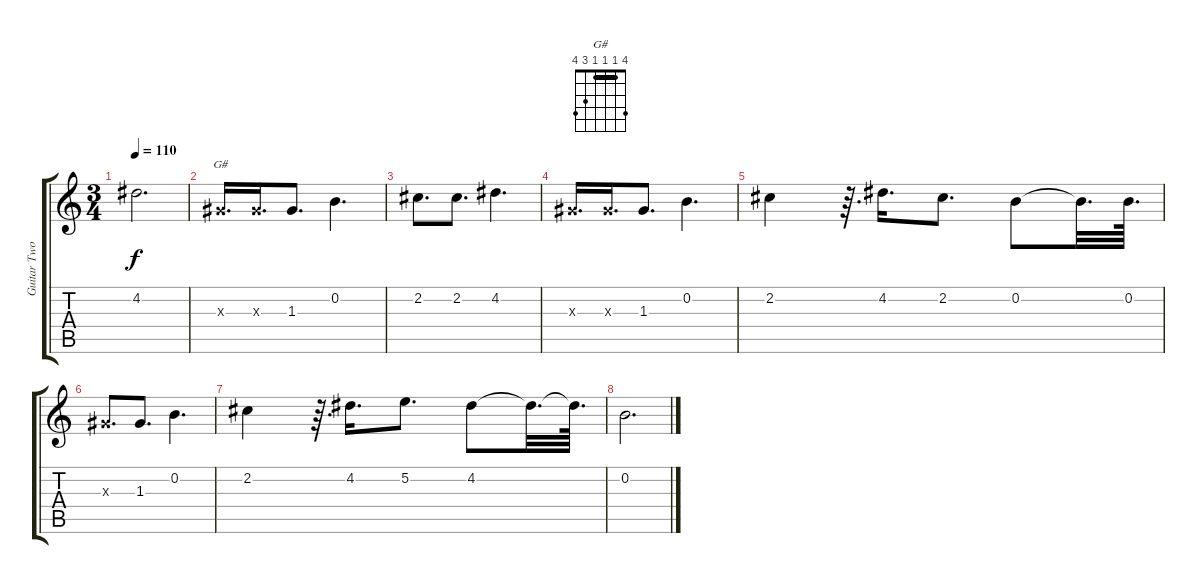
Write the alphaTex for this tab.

\track ("Guitar Two" "Guitar Two") {instrument overdrivenguitar}
\staff {score tabs}
\tuning (E4 B3 G3 D3 A2 E2) {hide}
\chord ("G#" 4 1 1 1 3 4) {barre 1}
\ts (3 4)
\tempo 110
\clef g2
\ks c
4.2.2{d dy f} |
1.3{x}.16{d ch "G#"} 1.3{x}.16{d} 1.3.8{d} 0.2.4{d} |
2.2.8{d} 2.2.8{d} 4.2.4{d} |
1.3{x}.16{d} 1.3{x}.16{d} 1.3.8{d} 0.2.4{d} |
2.2.4 r.64{d} 4.2.16{d} 2.2.8{d} 0.2.8 0.2{t}.32{d} 0.2.64{d} |
1.3{x}.8{d} 1.3.8{d} 0.2.4{d} |
2.2.4 r.64{d} 4.2.16{d} 5.2.8{d} 4.2.8 4.2{t}.32{d} 4.2{t}.64{d} |
0.2.2{d}
